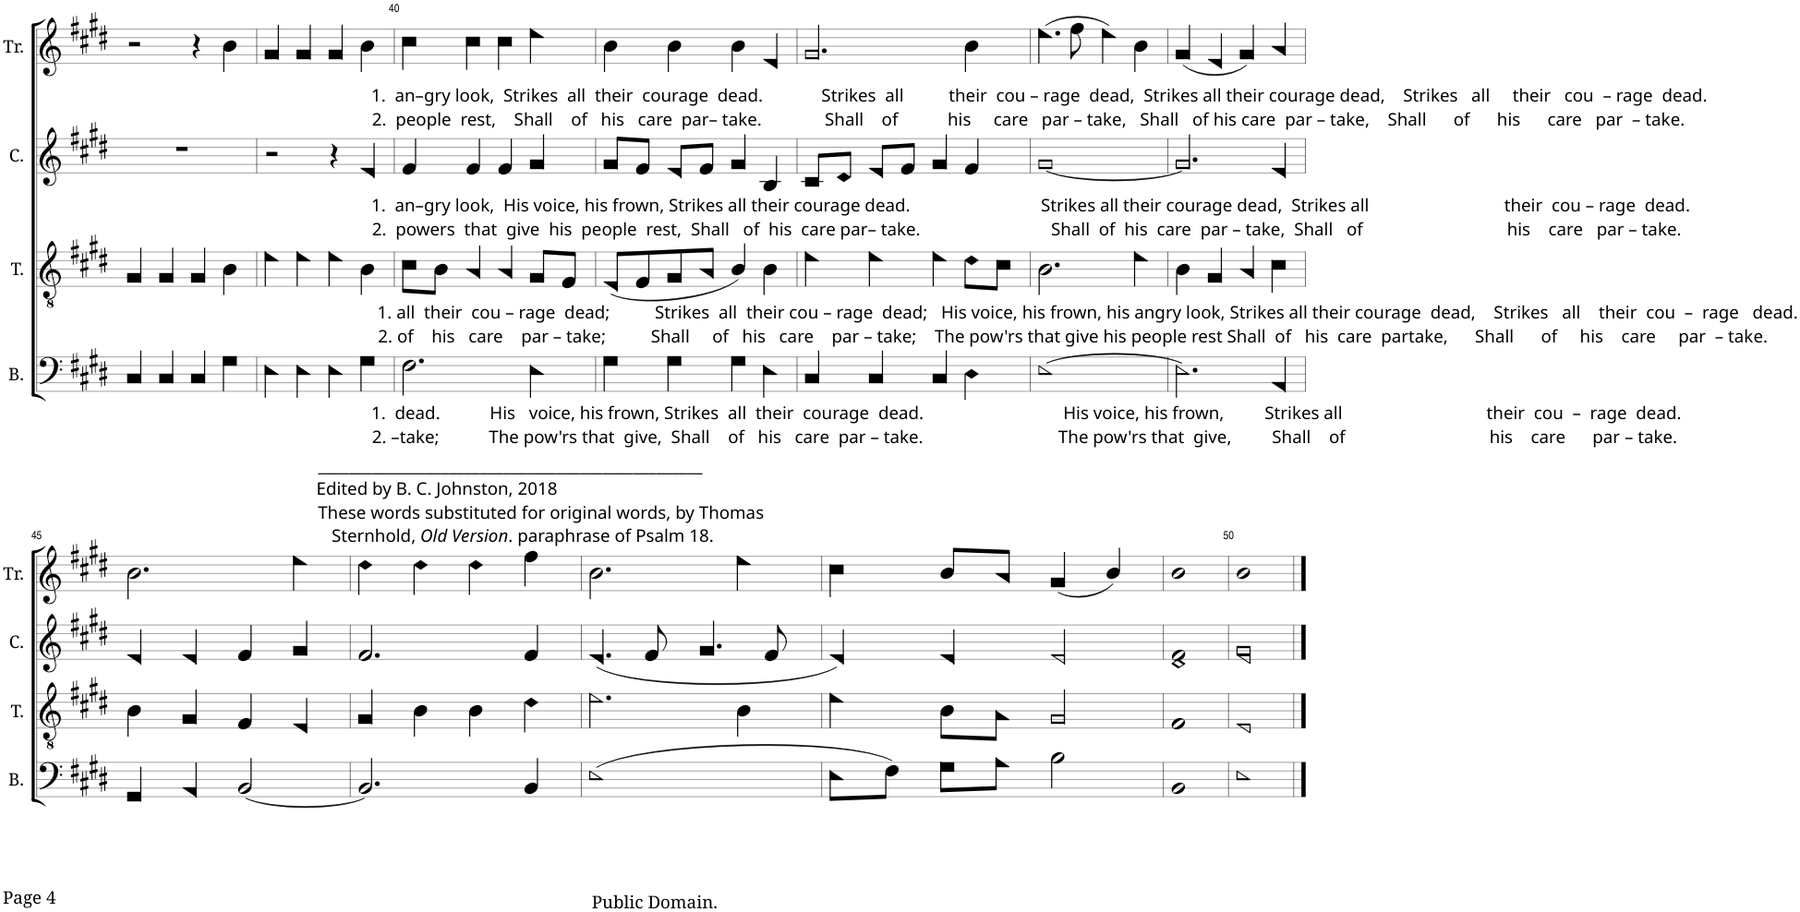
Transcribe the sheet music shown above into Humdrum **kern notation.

**kern	**kern	**kern	**kern
*part4	*part3	*part2	*part1
*staff4	*staff3	*staff2	*staff1
*I"B.	*I"T.	*I"C.	*I"Tr.
*I'B.	*I'T.	*I'C.	*I'Tr.
!!LO:PB:g=z
*clefF4	*clefGv2	*clefG2	*clefG2
*k[f#c#g#d#]	*k[f#c#g#d#]	*k[f#c#g#d#]	*k[f#c#g#d#]
*M4/4	*M4/4	*M4/4	*M4/4
*met(c)	*met(c)	*met(c)	*met(c)
=38	=38	=38	=38
4C#!/	4G#!/	1r	2r
4C#!/	4G#!/	.	.
4C#!/	4G#!/	.	4r
4G#!\	4B!\	.	4b!\
=39	=39	=39	=39
4E!\	4e!\	2r	4g#!/
4E!\	4e!\	.	4g#!/
4E!\	4e!\	4r	4g#!/
4G#!\	4B!\	4e!/	4b!\
=40	=40	=40	=40
!	!	!	!LO:TX:b:t=1.  an–gry look,  Strikes  all  their  courage  dead.             Strikes  all          their  cou – rage  dead,  Strikes all their courage dead,    Strikes   all     their   cou  – rage  dead.
!	!	!	!LO:TX:b:t=2.  people  rest,    Shall    of   his   care  par– take.              Shall    of           his     care   par – take,   Shall   of his care  par – take,    Shall      of      his      care   par  – take.
!	!	!LO:TX:b:t=1.  an–gry look,  His voice, his frown, Strikes all their courage dead.                             Strikes all their courage dead,  Strikes all                              their  cou – rage  dead.	!
!	!	!LO:TX:b:t=2.  powers  that  give  his  people  rest,  Shall   of  his  care par– take.                             Shall  of  his  care  par – take,  Shall   of                                his    care   par – take.	!
!	!LO:TX:b:t=1. all  their  cou – rage  dead;          Strikes  all  their cou – rage  dead;	!	!
!	!LO:TX:b:t=His voice, his frown, his angry look, Strikes all their courage  dead,	!	!
!	!LO:TX:b:t=Strikes   all    their  cou  –  rage   dead.	!	!
!	!LO:TX:b:t=2. of    his   care    par – take;          Shall     of   his   care    par – take;	!	!
!	!LO:TX:b:t=The pow'rs that give his people rest Shall  of   his  care  partake,	!	!
!	!LO:TX:b:t=Shall      of     his    care     par  – take.	!	!
!LO:TX:b:t=1.  dead.           His   voice, his frown, Strikes  all  their  courage  dead.                               His voice, his frown,         Strikes all                                their  cou  –  rage  dead.	!	!	!
!LO:TX:b:t=2. –take;           The pow'rs that  give,  Shall    of   his   care  par – take.                              The pow'rs that  give,         Shall    of                                his    care      par – take.	!	!	!
!LO:TX:b:t=__________________________________________________	!	!	!
!LO:TX:b:t=Edited by B. C. Johnston, 2018	!	!	!
!LO:TX:b:t=These words substituted for original words, by Thomas	!	!	!
!LO:TX:b:t=Sternhold,	!	!	!
!LO:TX:b:i:t=Old Version	!	!	!
!LO:TX:b:t=. paraphrase of Psalm 18.	!	!	!
2.F#!\	8c#!\L	4f#!/	4cc#!\
.	8B!\J	.	.
.	4A!/	4f#!/	4cc#!\
.	4A!/	4f#!/	4cc#!\
4E!\	8G#!/L	4g#!/	4ee!\
.	8F#!/J	.	.
=41	=41	=41	=41
4G#!\	(8E!/L	8g#!/L	4b!\
.	8F#!/	8f#!/J	.
4G#!\	8G#!/	8e!/L	4b!\
.	8A!/J	8f#!/J	.
4G#!\	4B!/)	4g#!/	4b!\
4E!\	4B!\	4B!/	4e!/
=42	=42	=42	=42
4C#!/	4e!\	8c#!/L	2.g#!/
.	.	8d#!/J	.
4C#!/	4e!\	8e!/L	.
.	.	8f#!/J	.
4C#!/	4e!\	4g#!/	.
4D#!\	8d#!\L	4f#!/	4b!\
.	8c#!\J	.	.
=43	=43	=43	=43
[1E!	2.B!\	[1g#!	(4.ee!\
.	.	.	8ff#!\
.	.	.	4ee!\)
.	4e!\	.	4b!\
=44	=44	=44	=44
2.E!\]	4B!\	2.g#!/]	(4g#!/
.	4G#!/	.	4e!/
.	4A!/	.	4g#!/)
4AA!/	4c#!\	4e!/	4a!/
!!LO:LB:g=z
=45	=45	=45	=45
4GG#!/	4B!\	4e!/	2.b!\
4AA!/	4G#!/	4e!/	.
[2BB!/	4F#!/	4f#!/	.
.	4E!/	4g#!/	4ee!\
=46	=46	=46	=46
2.BB!/]	4G#!/	2.f#!/	4dd#!\
.	4B!\	.	4dd#!\
.	4B!\	.	4dd#!\
4BB!/	4d#!\	4f#!/	4ff#!\
=47	=47	=47	=47
(1E!	2.e!\	(4.e!/	2.b!\
.	.	8f#!/	.
.	.	4.g#!/	.
.	4B!\	.	4ee!\
.	.	8f#!/	.
=48	=48	=48	=48
8E!\L	4e!\	4e!/)	4cc#!\
8F#!\J)	.	.	.
8G#!\L	8B!\L	4e!/	8b!/L
8A!\J	8A!\J	.	8a!/J
2B!\	2G#!/	2e!/	(4g#!/
.	.	.	4b!/)
=49	=49	=49	=49
1BB!	1F#!	1d#! 1f#!	1b!
=50	=50	=50	=50
1E!	1E!	1e! 1g#!	1b!
==	==	==	==
*-	*-	*-	*-
